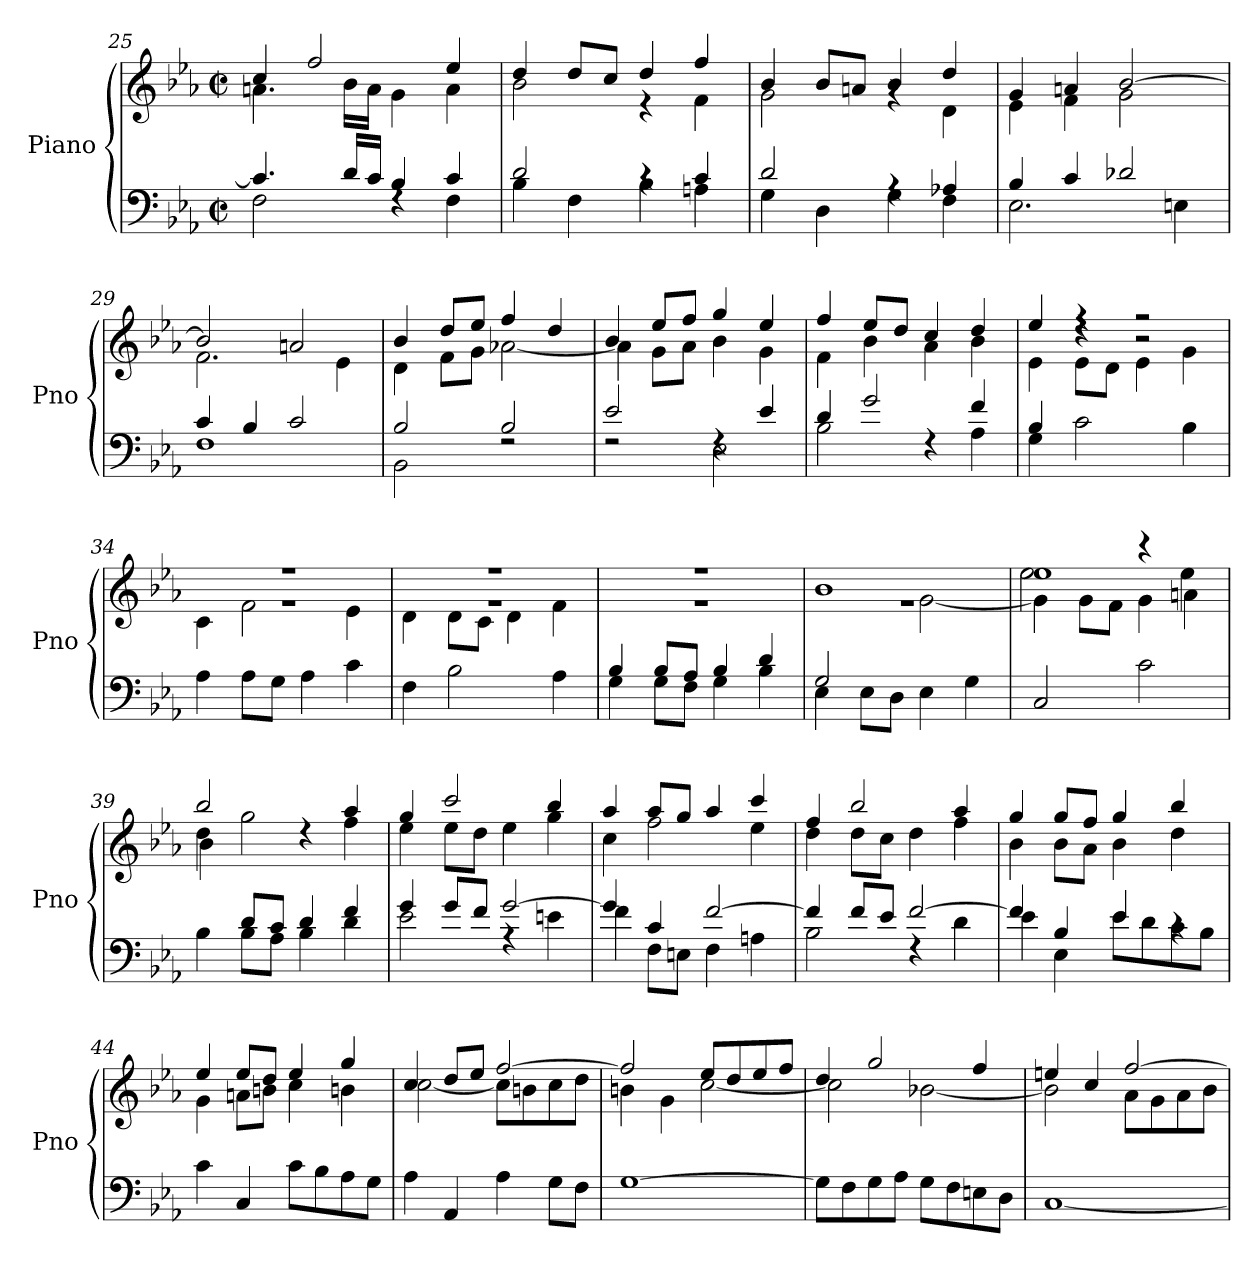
**kern	**kern
*part1	*part1
*staff2	*staff1
*I"Piano	*
*I'Pno	*
*clefF4	*clefG2
*k[b-e-a-]	*k[b-e-a-]
*M2/2	*M2/2
*met(c|)	*met(c|)
=25	=25
*^	*^
4.c/]	2F\	4cc/	4.an\
.	.	2ff/	.
16d/LL	.	.	16b-\LL
16c/JJ	.	.	16a\JJ
4B-/	4rF	.	4g\
4c/	4F\	4ee-/	4a\
=26	=26	=26	=26
2d/	4B-\	4dd/	2b-\
.	4F\	8dd/L	.
.	.	8cc/J	.
4rc	4B-\	4dd/	4r
4c/	4An\	4ff/	4f\
=27	=27	=27	=27
2d/	4G\	4b-/	2g\
.	4D\	8b-/L	.
.	.	8an/J	.
4rA	4G\	4b-/	4rg
4A-X/	4F\	4dd/	4d\
=28	=28	=28	=28
4B-/	2.E-\	4g/	4e-\
4c/	.	4an/	4f\
2d-X/	.	[2b-/	2g\
.	4En\	.	.
=29	=29	=29	=29
4c/	1F	2b-/]	2.f\
4B-/	.	.	.
2c/	.	2an/	.
.	.	.	4e-\
=30	=30	=30	=30
2B-/	2BB-\	4b-/	4d\
.	.	8dd/L	8f\L
.	.	8ee-/J	8g\J
2B-/	2rF	4ff/	[2a-X\
.	.	4dd/	.
!!LO:LB:g=z	!!
=31	=31	=31	=31
2e-/	2rF	4b-/	4a-\]
.	.	8ee-/L	8g\L
.	.	8ff/J	8a-\J
4rF	2E-\	4gg/	4b-\
4e-/	.	4ee-/	4g\
=32	=32	=32	=32
4d/	2B-\	4ff/	4f\
2g/	.	8ee-/L	4b-\
.	.	8dd/J	.
.	4rF	4cc/	4a-\
4f/	4A-\	4dd/	4b-\
=33	=33	=33	=33
*	*^	*	*^
4B-/	4ryy	4G\	4ee-/	4ryy	4e-\
2.ryy	2c\	2.ryy	4rdd	4rff	8e-\L
.	.	.	.	.	8d\J
.	.	.	2r	2rff	4e-\
.	4B-\	.	.	.	4g\
*v	*v	*v	*	*	*
=34	=34	=34	=34
4A-\	1rg	1rff	4c\
8A-\L	.	.	2f\
8G\J	.	.	.
4A-\	.	.	.
4c\	.	.	4e-\
=35	=35	=35	=35
4F\	1rg	1rff	4d\
2B-\	.	.	8d\L
.	.	.	8c\J
.	.	.	4d\
4A-\	.	.	4f\
*	*	*v	*v
=36	=36	=36
*^	*	*
4B-/	4G\	1rg	1rff
8B-/L	8G\L	.	.
8A-/J	8F\J	.	.
4B-/	4G\	.	.
4d/	4B-\	.	.
=37	=37	=37	=37
*	*	*	*^
2G/	4E-\	1rg	2ryy	1b-
.	8E-\L	.	.	.
.	8D\J	.	.	.
2ryy	4E-\	.	[2g\	.
.	4G\	.	.	.
*v	*v	*	*	*
=38	=38	=38	=38
2C/	1ee-	4g\]	2ee-\
.	.	8g\L	.
.	.	8f\J	.
2c\	.	4g\	4rccc
.	.	4an\	4ee-\
!!LO:PB:g=z	!!	!!
=39	=39	=39	=39
*^	*	*	*
4B-\	4ryy	2bb-/	4dd\	4b-\
8d/L	8B-\L	.	2gg\	2.ryy
8c/J	8A-\J	.	.	.
4d/	4B-\	4rdd	.	.
4f/	4d\	4aa-/	4ff\	.
*	*	*	*v	*v
=40	=40	=40	=40
4g/	2e-\	4gg/	4ee-\
8g/L	.	2ccc/	8ee-\L
8f/J	.	.	8dd\J
[2g/	4rA	.	4ee-\
.	4en\	4bb-/	4gg\
=41	=41	=41	=41
4g/]	4f\	4aa-/	4cc\
4c/	8F\L	8aa-/L	2ff\
.	8En\J	8gg/J	.
[2f/	4F\	4aa-/	.
.	4An\	4ccc/	4ee-\
=42	=42	=42	=42
4f/]	2B-\	4ff/	4dd\
8f/L	.	2bb-/	8dd\L
8e-/J	.	.	8cc\J
[2f/	4rF	.	4dd\
.	4d\	4aa-/	4ff\
=43	=43	=43	=43
4f/]	4e-\	4gg/	4b-\
4B-/	4E-\	8gg/L	8b-\L
.	.	8ff/J	8a-\J
4e-/	8e-\L	4gg/	4b-\
.	8d\	.	.
4rc	8c\	4bb-/	4dd\
.	8B-\J	.	.
*v	*v	*	*
=44	=44	=44
4c\	4ee-/	4g\
4C/	8ee-/L	8an\L
.	8dd/J	8bn\J
8c\L	4ee-/	4cc\
8B-\	.	.
8A-\	4gg/	4bn\
8G\J	.	.
=45	=45	=45
4A-\	4cc/	[2cc\
4AA-/	8dd/L	.
.	8ee-/J	.
4A-\	[2ff/	8cc\L]
.	.	8bn\
8G\L	.	8cc\
8F\J	.	8dd\J
!!LO:LB:g=z	!!
=46	=46	=46
[1G	2ff/]	4bn\
.	.	4g\
.	8ee-/L	[2cc\
.	8dd/	.
.	8ee-/	.
.	8ff/J	.
=47	=47	=47
8G\L]	4dd/	2cc\]
8F\	.	.
8G\	2gg/	.
8A-\J	.	.
8G\L	.	[2b-X\
8F\	.	.
8En\	4ff/	.
8D\J	.	.
=48	=48	=48
[1C	4een/	2b-\]
.	4cc/	.
.	[2ff/	8a-\L
.	.	8g\
.	.	8a-\
.	.	8b-\J
*	*v	*v
=	=
*-	*-
